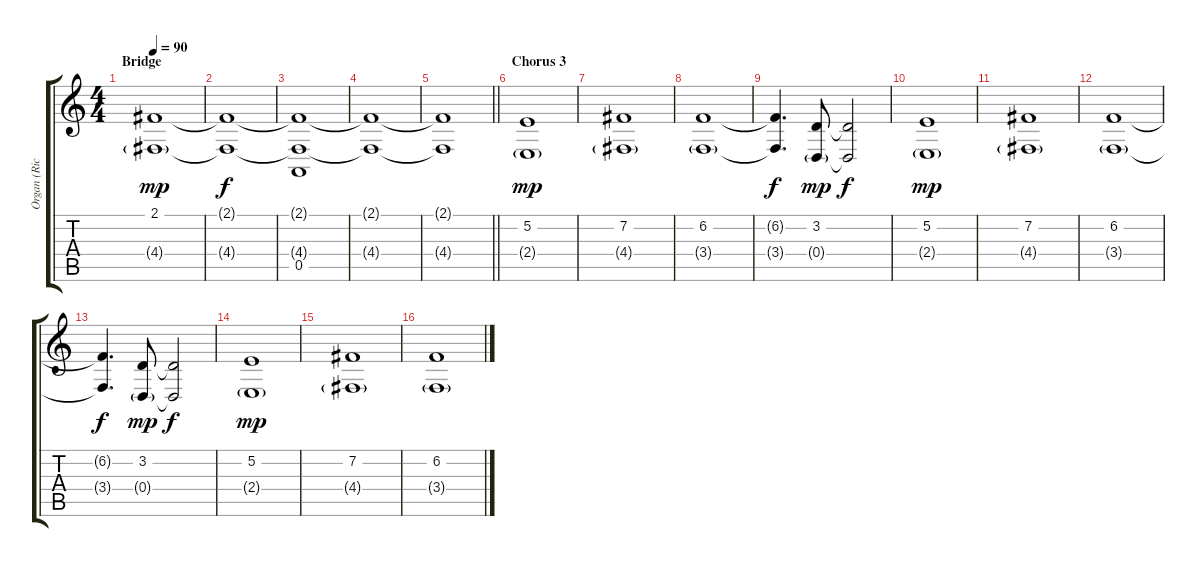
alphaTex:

\track ("Organ (Richard Barbieri)" "Organ (Ric") {instrument drawbarorgan}
\staff {score tabs}
\tuning (E4 B3 G3 D3 A2 E2) {hide}
\ts (4 4)
\section ("" "Bridge")
\tempo 90
\clef g2
\ks c
(2.1 4.4{g}).1{dy mp} |
(2.1{t} 4.4{t}).1{dy f} |
(2.1{t} 4.4{t} 0.5).1 |
(2.1{t} 4.4{t}).1 |
\barLineRight lightlight
(2.1{t} 4.4{t}).1 |
\section ("" "Chorus 3")
(5.2 2.4{g}).1{dy mp} |
(7.2 4.4{g}).1 |
(6.2 3.4{g}).1 |
(6.2{t} 3.4{t}).4{d dy f} (3.2 0.4{g}).8{dy mp} (3.2{t} 0.4{t}).2{dy f} |
(5.2 2.4{g}).1{dy mp} |
(7.2 4.4{g}).1 |
(6.2 3.4{g}).1 |
(6.2{t} 3.4{t}).4{d dy f} (3.2 0.4{g}).8{dy mp} (3.2{t} 0.4{t}).2{dy f} |
(5.2 2.4{g}).1{dy mp} |
(7.2 4.4{g}).1 |
(6.2 3.4{g}).1
